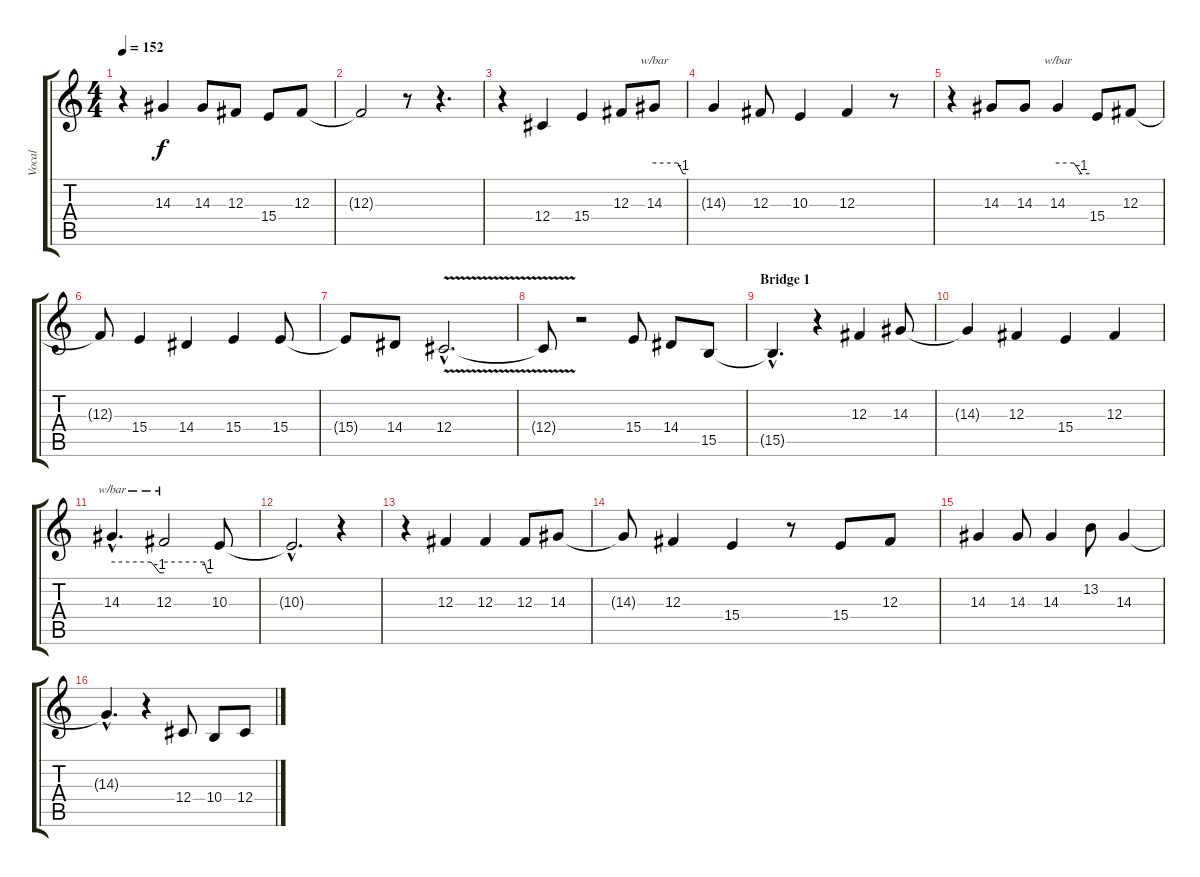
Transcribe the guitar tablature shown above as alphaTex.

\track ("Vocal" "Vocal") {instrument viola}
\staff {score tabs}
\tuning (Eb4 Bb3 Gb3 Db3 Ab2 Eb2) {hide}
\ts (4 4)
\tempo 152
\clef g2
\ks c
r.4{dy f} 14.3.4 14.3.8 12.3.8 15.4.8 12.3.8 |
12.3{t}.2 r.8 r.4{d} |
r.4 12.4.4 15.4.4 12.3.8 14.3.8{tbe (custom default 0 0 45 0 55 -4 60 -4)} |
14.3{t}.4 12.3.8 10.3.4 12.3.4 r.8 |
r.4 14.3.8 14.3.8 14.3.4{tbe (custom default 0 0 30 0 45 -4 60 -4)} 15.4.8 12.3.8 |
12.3{t}.8 15.4.4 14.4.4 15.4.4 15.4.8 |
15.4{t}.8 14.4.8 12.4{v hac}.2{d} |
12.4{t}.8 r.2 15.4.8 14.4.8 15.5.8 |
\section ("" "Bridge 1")
15.5{hac t}.4{d} r.4 12.3.4 14.3.8 |
14.3{t}.4 12.3.4 15.4.4 12.3.4 |
14.3{hac}.4{d tbe (custom default 0 0 45 0 55 -4 60 -4)} 12.3.2{tbe (custom default 0 0 50 0 55 -4 60 -4)} 10.3.8 |
10.3{hac t}.2{d} r.4 |
r.4 12.3.4 12.3.4 12.3.8 14.3.8 |
14.3{t}.8 12.3.4 15.4.4 r.8 15.4.8 12.3.8 |
14.3.4 14.3.8 14.3.4 13.2.8 14.3.4 |
14.3{hac t}.4{d} r.4 12.4.8 10.4.8 12.4.8
